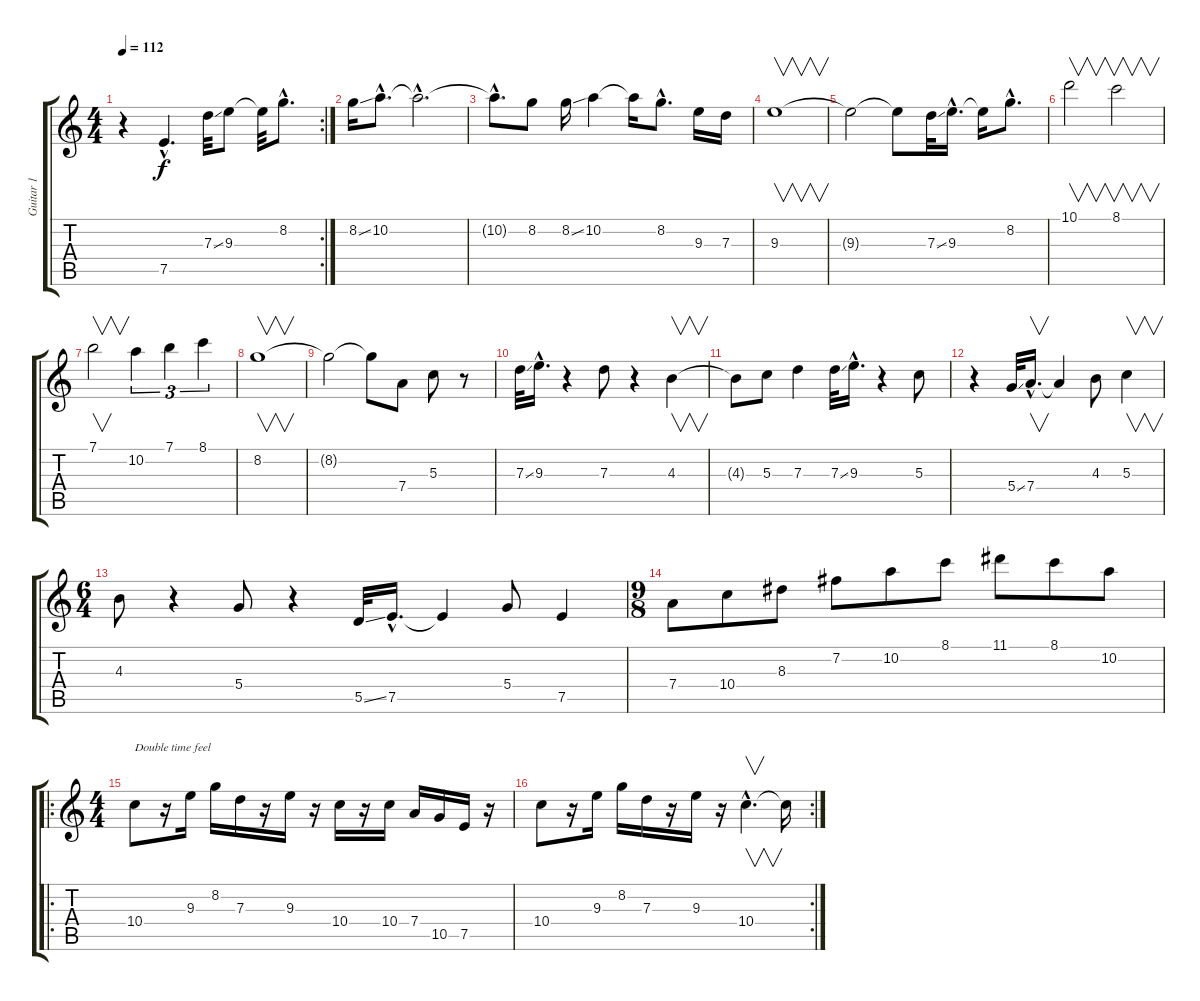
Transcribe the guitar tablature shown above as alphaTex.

\track ("Guitar 1" "Guitar 1") {instrument electricguitarclean}
\staff {score tabs}
\tuning (E4 B3 G3 D3 A2 E2) {hide}
\rc 2
\ts (4 4)
\tempo 112
\clef g2
\ks c
r.4{dy f} 7.5{hac}.4{d} 7.3{ss}.32 9.3.8 9.3{t}.32 8.2{hac}.8{d} |
8.2{ss}.16 10.2{hac}.8{d} 10.2{hac t}.2{d} |
10.2{hac t}.8{d} 8.2.8 8.2{ss}.16 10.2.4 10.2{t}.16 8.2{hac}.8{d} 9.3.16 7.3.16 |
9.3.1{v} |
9.3{t}.2 9.3{t}.8 7.3{ss}.32 9.3{hac}.16{d} 9.3{t}.16 8.2{hac}.8{d} |
10.1.2{v} 8.1.2{v} |
7.1.2{v} 10.2.4{tu (3 2)} 7.1.4{tu (3 2)} 8.1.4{tu (3 2)} |
8.2.1{v} |
8.2{t}.2 8.2{t}.8 7.4.8 5.3.8 r.8 |
7.3{ss}.32 9.3{hac}.16{d} r.4 7.3.8 r.4 4.3.4{v} |
4.3{t}.8 5.3.8 7.3.4 7.3{ss}.32 9.3{hac}.16{d} r.4 5.3.8 |
r.4 5.4{ss}.32 7.4{hac}.16{v d} 7.4{t}.4 4.3.8 5.3.4{v} |
\ts (6 4)
4.3.8 r.4 5.4.8 r.4 5.5{ss}.32 7.5{hac}.16{d} 7.5{t}.4 5.4.8 7.5.4 |
\ts (9 8)
7.4.8 10.4.8 8.3.8 7.2.8 10.2.8 8.1.8 11.1.8 8.1.8 10.2.8 |
\ro
\ts (4 4)
10.4.8{txt "Double time feel"} r.16 9.3.16 8.2.16 7.3.16 r.16 9.3.16 r.16 10.4.16 r.16 10.4.16 7.4.16 10.5.16 7.5.16 r.16 |
\rc 2
10.4.8 r.16 9.3.16 8.2.16 7.3.16 r.16 9.3.16 r.16 10.4{hac}.4{v d} 10.4{t}.16
